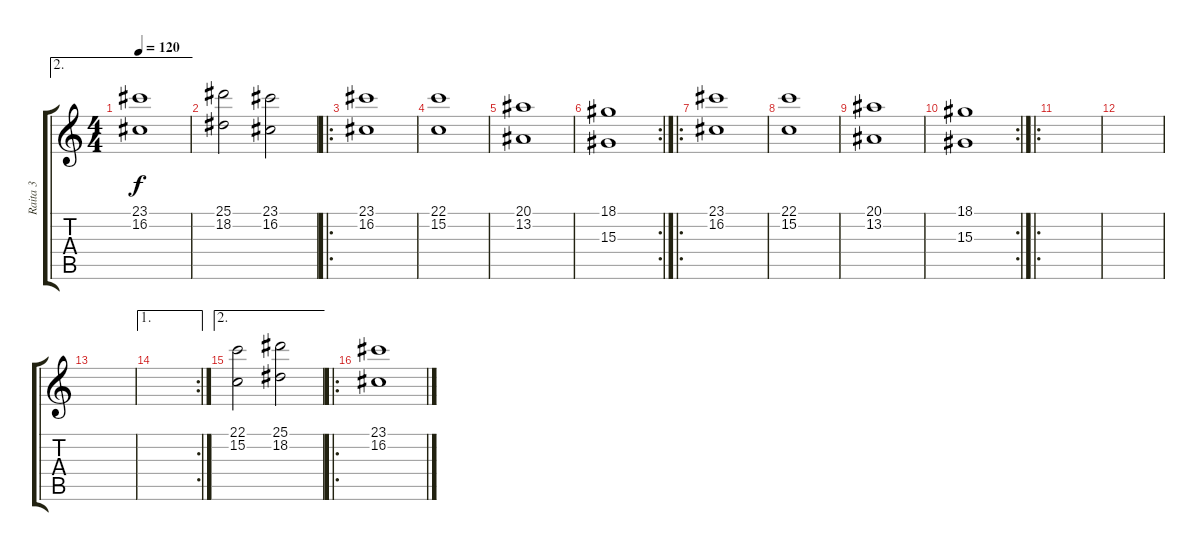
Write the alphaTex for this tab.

\track ("Raita 3" "Raita 3") {instrument synthstrings2}
\staff {score tabs}
\tuning (D4 A3 F3 C3 G2 D2) {hide}
\ae 2
\ts (4 4)
\tempo 120
\clef g2
\ks c
(23.1 16.2).1{dy f} |
(25.1 18.2).2 (23.1 16.2).2 |
\ro
(23.1 16.2).1 |
(22.1 15.2).1 |
(20.1 13.2).1 |
\rc 2
(18.1 15.3).1 |
\ro
(23.1 16.2).1 |
(22.1 15.2).1 |
(20.1 13.2).1 |
\rc 2
(18.1 15.3).1 |
\ro
|
|
|
\ae 1
\rc 2
|
\ae 2
(22.1 15.2).2 (25.1 18.2).2 |
\ro
(23.1 16.2).1
